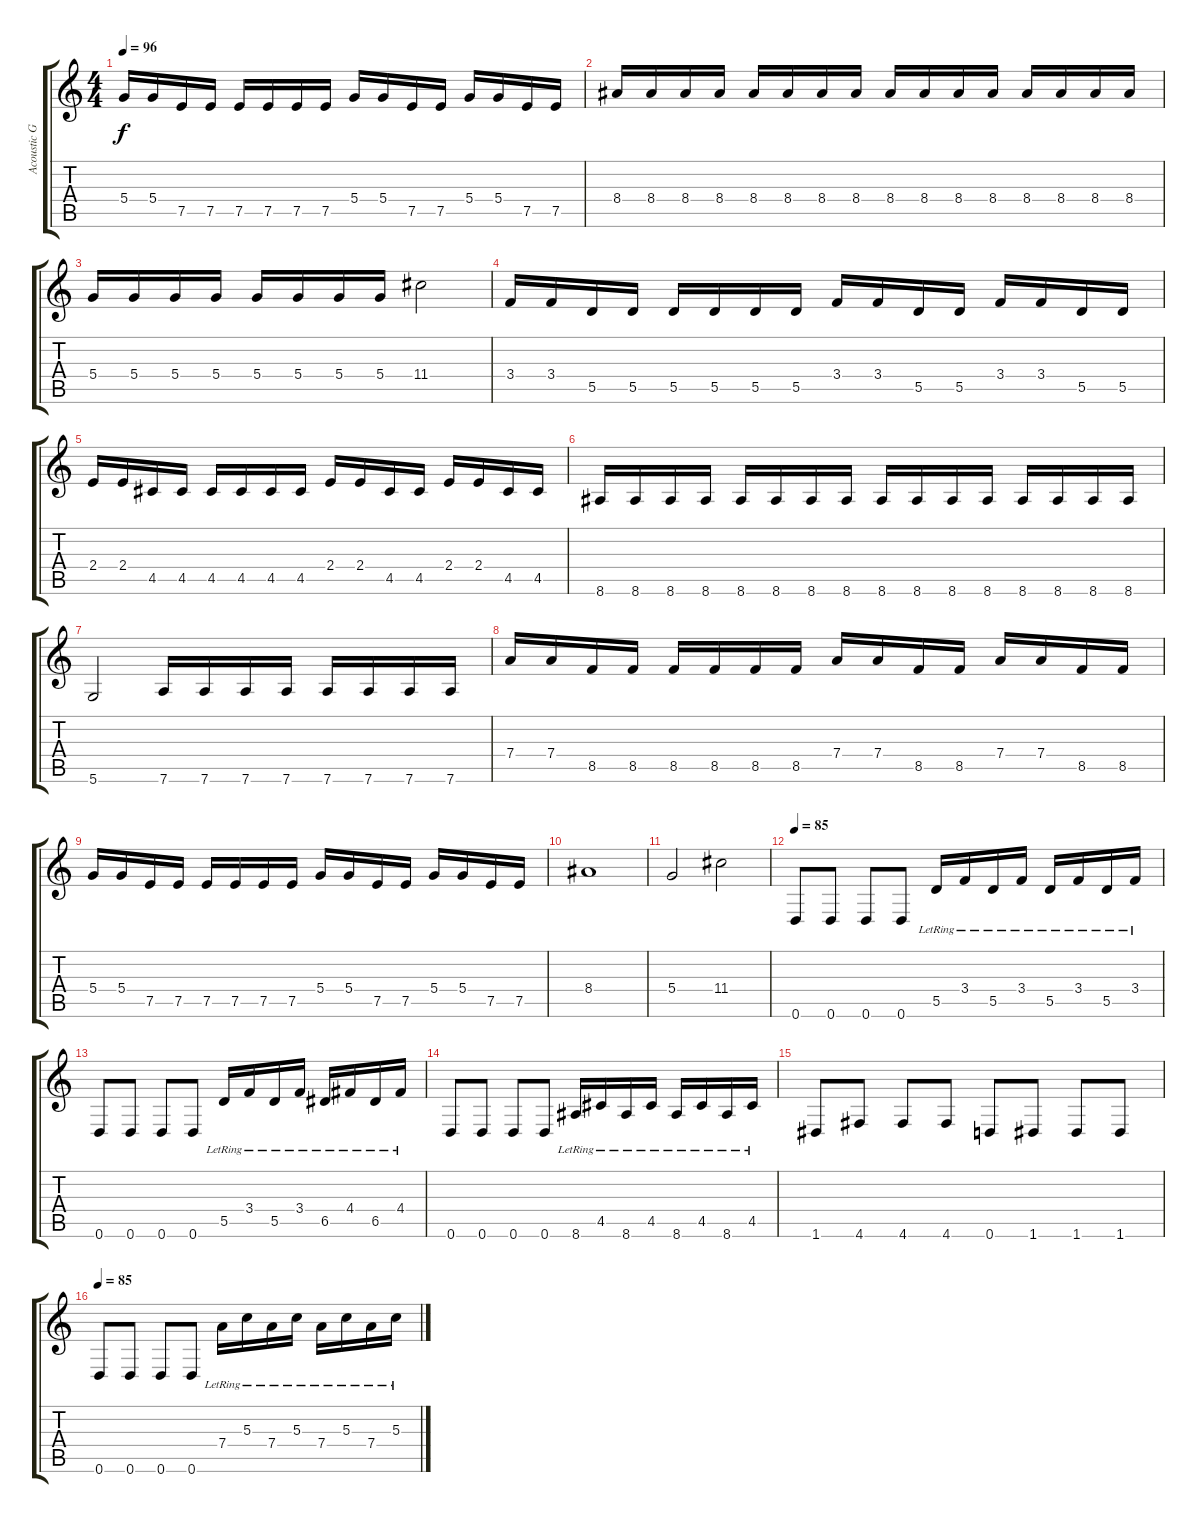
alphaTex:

\track ("Acoustic Guitar 2" "Acoustic G") {instrument acousticguitarsteel}
\staff {score tabs}
\tuning (E4 B3 G3 D3 A2 D2) {hide}
\ts (4 4)
\tempo 96
\clef g2
\ks c
5.4.16{dy f} 5.4.16 7.5.16 7.5.16 7.5.16 7.5.16 7.5.16 7.5.16 5.4.16 5.4.16 7.5.16 7.5.16 5.4.16 5.4.16 7.5.16 7.5.16 |
8.4.16 8.4.16 8.4.16 8.4.16 8.4.16 8.4.16 8.4.16 8.4.16 8.4.16 8.4.16 8.4.16 8.4.16 8.4.16 8.4.16 8.4.16 8.4.16 |
5.4.16 5.4.16 5.4.16 5.4.16 5.4.16 5.4.16 5.4.16 5.4.16 11.4.2 |
3.4.16 3.4.16 5.5.16 5.5.16 5.5.16 5.5.16 5.5.16 5.5.16 3.4.16 3.4.16 5.5.16 5.5.16 3.4.16 3.4.16 5.5.16 5.5.16 |
2.4.16 2.4.16 4.5.16 4.5.16 4.5.16 4.5.16 4.5.16 4.5.16 2.4.16 2.4.16 4.5.16 4.5.16 2.4.16 2.4.16 4.5.16 4.5.16 |
8.6.16 8.6.16 8.6.16 8.6.16 8.6.16 8.6.16 8.6.16 8.6.16 8.6.16 8.6.16 8.6.16 8.6.16 8.6.16 8.6.16 8.6.16 8.6.16 |
5.6.2 7.6.16 7.6.16 7.6.16 7.6.16 7.6.16 7.6.16 7.6.16 7.6.16 |
7.4.16 7.4.16 8.5.16 8.5.16 8.5.16 8.5.16 8.5.16 8.5.16 7.4.16 7.4.16 8.5.16 8.5.16 7.4.16 7.4.16 8.5.16 8.5.16 |
5.4.16 5.4.16 7.5.16 7.5.16 7.5.16 7.5.16 7.5.16 7.5.16 5.4.16 5.4.16 7.5.16 7.5.16 5.4.16 5.4.16 7.5.16 7.5.16 |
8.4.1 |
5.4.2 11.4.2 |
\tempo 85
0.6.8 0.6.8 0.6.8 0.6.8 5.5{lr}.16 3.4{lr}.16 5.5{lr}.16 3.4{lr}.16 5.5{lr}.16 3.4{lr}.16 5.5{lr}.16 3.4{lr}.16 |
0.6.8 0.6.8 0.6.8 0.6.8 5.5{lr}.16 3.4{lr}.16 5.5{lr}.16 3.4{lr}.16 6.5{lr}.16 4.4{lr}.16 6.5{lr}.16 4.4{lr}.16 |
0.6.8 0.6.8 0.6.8 0.6.8 8.6{lr}.16 4.5{lr}.16 8.6{lr}.16 4.5{lr}.16 8.6{lr}.16 4.5{lr}.16 8.6{lr}.16 4.5{lr}.16 |
1.6.8 4.6.8 4.6.8 4.6.8 0.6.8 1.6.8 1.6.8 1.6.8 |
\tempo 85
0.6.8 0.6.8 0.6.8 0.6.8 7.4{lr}.16 5.3{lr}.16 7.4{lr}.16 5.3{lr}.16 7.4{lr}.16 5.3{lr}.16 7.4{lr}.16 5.3{lr}.16
